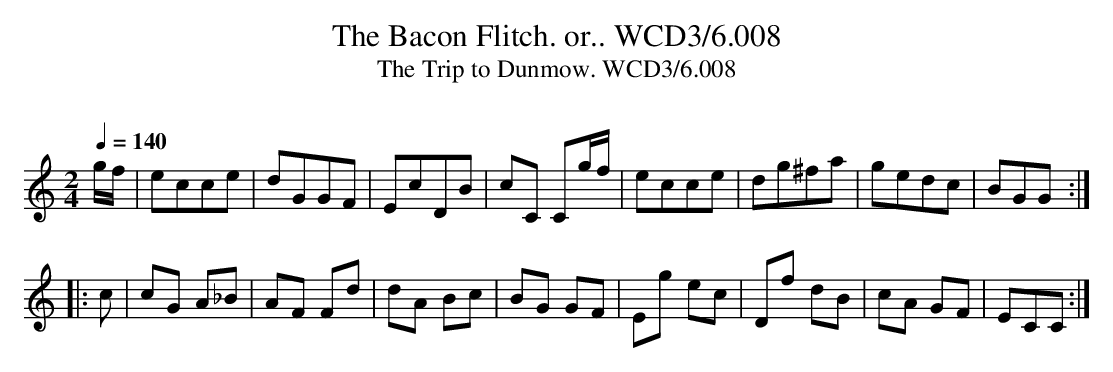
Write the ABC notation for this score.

X:1
T:Bacon Flitch. or.. WCD3/6.008, The
O:
T:Trip to Dunmow. WCD3/6.008, The
M:2/4
L:1/8
Q:1/4=140
K:C
g/f/|ecce|dGGF|EcDB|cC Cg/f/|ecce|dg^fa|gedc|BGG:|
|:c|cG A_B|AF Fd|dA Bc|BG GF|Eg ec|Df dB|cA GF|ECC:|
